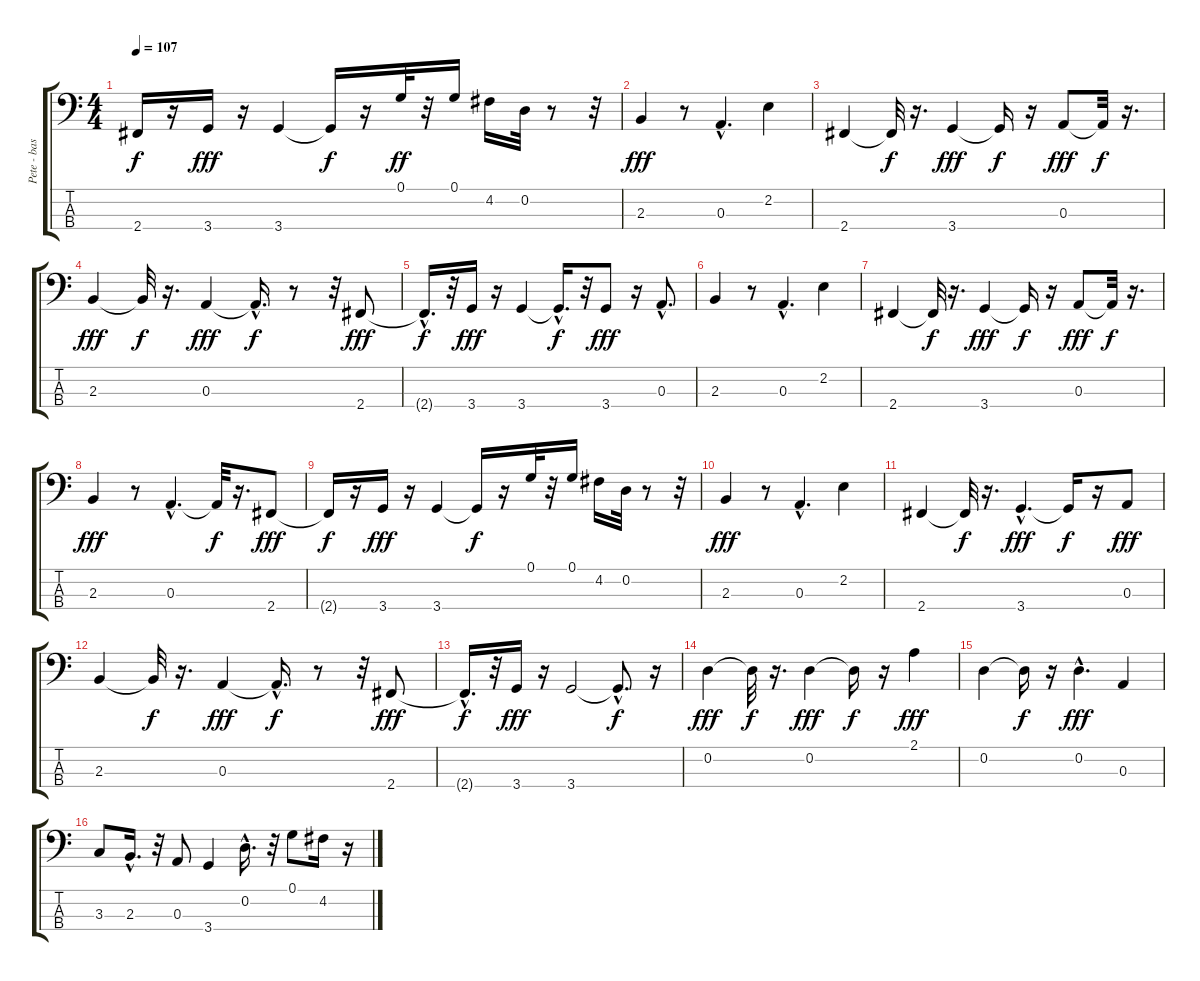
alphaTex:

\track ("Pete - bass guitar" "Pete - bas") {instrument electricbassfinger}
\staff {score tabs}
\tuning (G2 D2 A1 E1) {hide}
\ts (4 4)
\tempo 107
\clef f4
\ks c
2.4{t}.16{dy f} r.16 3.4.16{dy fff} r.16 3.4.4 3.4{t}.16{dy f} r.16 0.1.32{dy ff} r.32 0.1.16 4.2.16 0.2.32 r.8 r.32 |
2.3.4{dy fff} r.8 0.3{hac}.4{d} 2.2.4 |
2.4.4 2.4{t}.32{dy f} r.16{d} 3.4.4{dy fff} 3.4{t}.16{dy f} r.16 0.3.8{dy fff} 0.3{t}.32{dy f} r.16{d} |
2.3.4{dy fff} 2.3{t}.32{dy f} r.16{d} 0.3.4{dy fff} 0.3{hac t}.16{d dy f} r.8 r.32 2.4.8{dy fff} |
2.4{hac t}.16{d dy f} r.32 3.4.16{dy fff} r.16 3.4.4 3.4{hac t}.16{d dy f} r.32 3.4.8{dy fff} r.16 0.3{hac}.8{d} |
2.3.4 r.8 0.3{hac}.4{d} 2.2.4 |
2.4.4 2.4{t}.32{dy f} r.16{d} 3.4.4{dy fff} 3.4{t}.16{dy f} r.16 0.3.8{dy fff} 0.3{t}.32{dy f} r.16{d} |
2.3.4{dy fff} r.8 0.3{hac}.4{d} 0.3{t}.32{dy f} r.16{d} 2.4.8{dy fff} |
2.4{t}.16{dy f} r.16 3.4.16{dy fff} r.16 3.4.4 3.4{t}.16{dy f} r.16 0.1.32 r.32 0.1.16 4.2.16 0.2.32 r.8 r.32 |
2.3.4{dy fff} r.8 0.3{hac}.4{d} 2.2.4 |
2.4.4 2.4{t}.32{dy f} r.16{d} 3.4{hac}.4{d dy fff} 3.4{t}.16{dy f} r.16 0.3.8{dy fff} |
2.3.4 2.3{t}.32{dy f} r.16{d} 0.3.4{dy fff} 0.3{hac t}.16{d dy f} r.8 r.32 2.4.8{dy fff} |
2.4{hac t}.16{d dy f} r.32 3.4.16{dy fff} r.16 3.4.2 3.4{hac t}.8{d dy f} r.16 |
0.2.4{dy fff} 0.2{t}.32{dy f} r.16{d} 0.2.4{dy fff} 0.2{t}.16{dy f} r.16 2.1.4{dy fff} |
0.2.4 0.2{t}.16{dy f} r.16 0.2{hac}.4{d dy fff} 0.3.4 |
3.3.8 2.3{hac}.16{d} r.32 0.3.8 3.4.4 0.2{hac}.16{d} r.32 0.1.8 4.2.16 r.16
